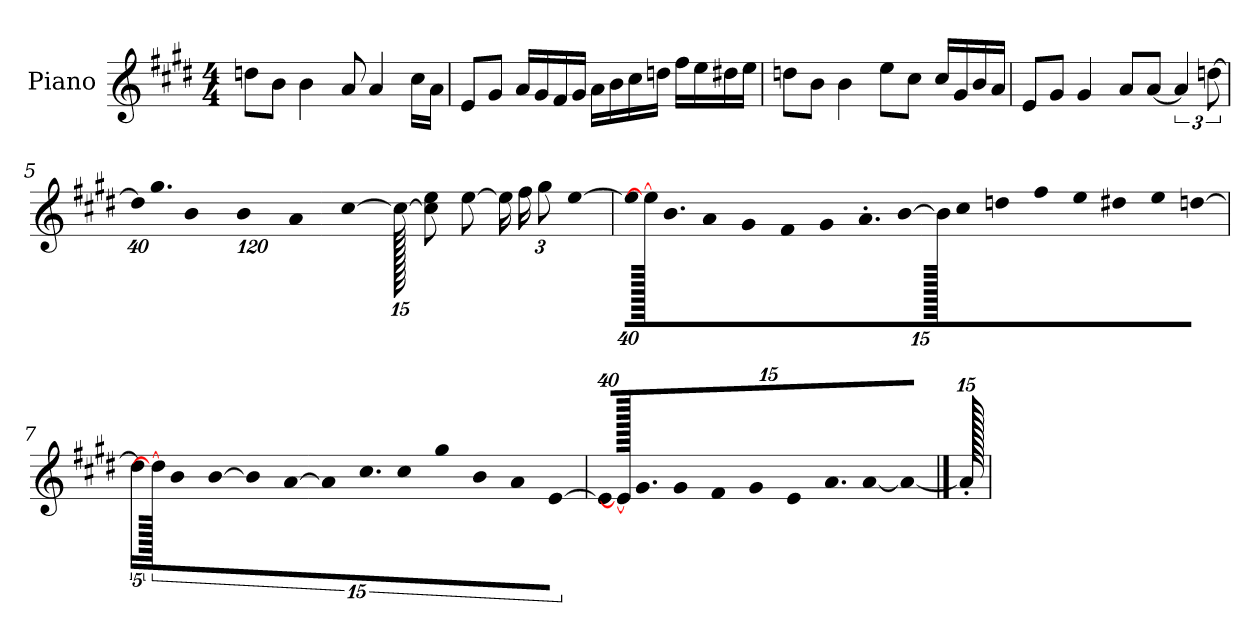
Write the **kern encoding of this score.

**kern
*part1
*staff1
*I"Piano
*I'P-no
*clefG2
*k[f#c#g#d#]
*M4/4
*MM90
=1
8ddn\L
8b\J
4b\
8a/
4a/
16cc#\LL
16a\JJ
=2
8e/L
8g#/J
16a/LL
16g#/
16f#/
16g#/JJ
16a\LL
16b\
16cc#\
16ddn\JJ
16ff#\LL
16ee\
16dd#X\
16ee\JJ
=3
8ddn\L
8b\J
4b\
8ee\L
8cc#\J
16cc#/LL
16g#/
16b/
16a/JJ
!!LO:LB:g=z
=4
8e/L
8g#/J
4g#/
8a/L
[8a/J
6a/]
[12ddn\
=5
*Xbrackettup
!LO:N:vis=32
640%23dd\KLL]
!LO:N:vis=16.
960%103gg#\J
!LO:N:vis=8
960%137b\
!LO:N:vis=16
1920%137b\L
!LO:N:vis=32
640%23a\K
[384%41cc#\J
1920cc#\_
8cc#\] 8ee\L
[8ee\J
24ee\LL]
24ff#\J
12gg#\
[640%53ee\J
=6
!LO:N:vis=32
640%23ee\KLL]
1920ee\_
!LO:N:vis=16.
960%103b\
!LO:N:vis=16
1920%137a\
!LO:N:vis=16
1920%137g#\
!LO:N:vis=16
1920%137f#\
!LO:N:vis=32
640%23g#\K
!LO:N:vis=16.
960%103a'\JJ
[480%17b\LL
1920b\]
!LO:N:vis=16
1920%137cc#\
!LO:N:vis=32
640%23ddn\K
!LO:N:vis=16
1920%137ff#\
!LO:N:vis=16
1920%137ee\
!LO:N:vis=16
1920%137dd#X\
!LO:N:vis=32
640%23ee\K
[160%17ddn\J
!!LO:LB:g=z
=7
*brackettup
20dd\KL]
960dd\_
10b\
[20b\Jk
5b\]
[10a/
*Xbrackettup
!LO:N:vis=32
640%23a\KLL]
!LO:N:vis=16.
960%103cc#\
!LO:N:vis=16
1920%137cc#\
!LO:N:vis=16
1920%137gg#\
!LO:N:vis=16
1920%137b\
!LO:N:vis=32
640%23a\K
[384%41e\J
=8
!LO:N:vis=32
640%23e/KLL]
1920e\_
!LO:N:vis=16.
960%103g#/
!LO:N:vis=16
1920%137g#/
!LO:N:vis=16
1920%137f#/
!LO:N:vis=16
1920%137g#/
!LO:N:vis=32
640%23e/K
!LO:N:vis=16.
960%103a/JJ
[480%17a/
640%297a/_
==9
1920a'/]
=
*-
